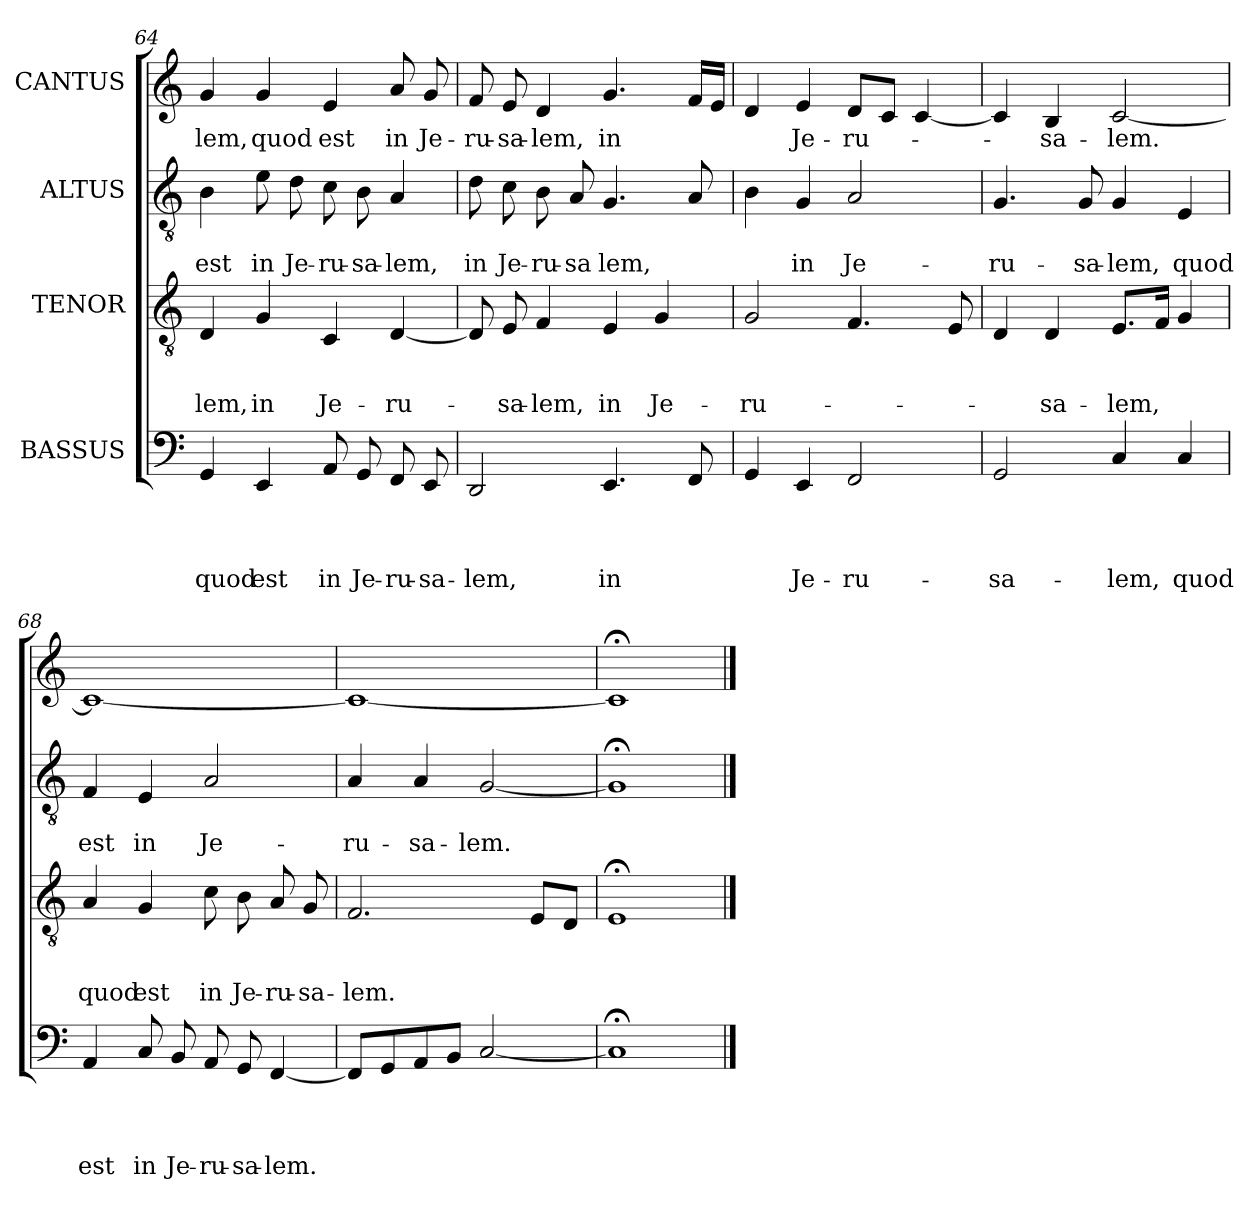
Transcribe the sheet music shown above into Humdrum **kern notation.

**kern	**text	**text	**text	**text	**kern	**text	**text	**text	**kern	**text	**text	**kern	**text
*part4	*part4	*part4	*part4	*part4	*part3	*part3	*part3	*part3	*part2	*part2	*part2	*part1	*part1
*staff4	*staff4	*staff4	*staff4	*staff4	*staff3	*staff3	*staff3	*staff3	*staff2	*staff2	*staff2	*staff1	*staff1
*I"BASSUS	*	*	*	*	*I"TENOR	*	*	*	*I"ALTUS	*	*	*I"CANTUS	*
*clefF4	*	*	*	*	*clefGv2	*	*	*	*clefGv2	*	*	*clefG2	*
*k[]	*	*	*	*	*k[]	*	*	*	*k[]	*	*	*k[]	*
*C:	*	*	*	*	*C:	*	*	*	*C:	*	*	*C:	*
=64	=64	=64	=64	=64	=64	=64	=64	=64	=64	=64	=64	=64	=64
!	!	!	!	!LO:LY:b	!	!	!	!LO:LY:b	!	!	!LO:LY:b	!	!LO:LY:b
4GG/	.	.	.	quod	4D/	.	.	-lem,	4B\	.	est	4g/	-lem,
!	!	!	!	!LO:LY:b	!	!	!	!LO:LY:b	!	!	!LO:LY:b	!	!LO:LY:b
4EE/	.	.	.	est	4G/	.	.	in	8e\	.	in	4g/	quod
!	!	!	!	!	!	!	!	!	!	!	!LO:LY:b	!	!
.	.	.	.	.	.	.	.	.	8d\	.	Je-	.	.
!	!	!	!	!LO:LY:b	!	!	!	!LO:LY:b	!	!	!LO:LY:b	!	!LO:LY:b
8AA/	.	.	.	in	4C/	.	.	Je-	8c\	.	-ru-	4e/	est
!	!	!	!	!LO:LY:b	!	!	!	!	!	!	!LO:LY:b	!	!
8GG/	.	.	.	Je-	.	.	.	.	8B\	.	-sa-	.	.
!	!	!	!	!LO:LY:b	!	!	!	!LO:LY:b	!	!	!LO:LY:b	!	!LO:LY:b
8FF/	.	.	.	-ru-	[<4D/	.	.	-ru-	4A/	.	-lem,	8a/	in
!	!	!	!	!LO:LY:b	!	!	!	!	!	!	!	!	!LO:LY:b
8EE/	.	.	.	-sa-	.	.	.	.	.	.	.	8g/	Je-
=65	=65	=65	=65	=65	=65	=65	=65	=65	=65	=65	=65	=65	=65
!	!	!	!	!LO:LY:b	!	!	!	!	!	!	!LO:LY:b	!	!LO:LY:b
2DD/	.	.	.	-lem,	8D/]	.	.	.	8d\	.	in	8f/	-ru-
!	!	!	!	!	!	!	!	!LO:LY:b	!	!	!LO:LY:b	!	!LO:LY:b
.	.	.	.	.	8E/	.	.	-sa-	8c\	.	Je-	8e/	-sa-
!	!	!	!	!	!	!	!	!LO:LY:b	!	!	!LO:LY:b	!	!LO:LY:b
.	.	.	.	.	4F/	.	.	-lem,	8B\	.	-ru-	4d/	-lem,
!	!	!	!	!	!	!	!	!	!	!	!LO:LY:b	!	!
.	.	.	.	.	.	.	.	.	8A/	.	-sa	.	.
!	!	!	!	!LO:LY:b	!	!	!	!LO:LY:b	!	!	!LO:LY:b	!	!LO:LY:b
4.EE/	.	.	.	in	4E/	.	.	in	4.G/	.	lem,	4.g/	in
!	!	!	!	!	!	!	!	!LO:LY:b	!	!	!	!	!
.	.	.	.	.	4G/	.	.	Je-	.	.	.	.	.
8FF/	.	.	.	.	.	.	.	.	8A/	.	.	16f/LL	.
.	.	.	.	.	.	.	.	.	.	.	.	16e/JJ	.
=66	=66	=66	=66	=66	=66	=66	=66	=66	=66	=66	=66	=66	=66
!	!	!	!	!	!	!	!	!LO:LY:b	!	!	!	!	!
4GG/	.	.	.	.	2G/	.	.	-ru-	4B\	.	.	4d/	.
!	!	!	!	!LO:LY:b	!	!	!	!	!	!	!LO:LY:b	!	!LO:LY:b
4EE/	.	.	.	Je-	.	.	.	.	4G/	.	in	4e/	Je-
!	!	!	!	!LO:LY:b	!	!	!	!	!	!	!LO:LY:b	!	!LO:LY:b
2FF/	.	.	.	-ru-	4.F/	.	.	.	2A/	.	Je-	8d/L	-ru-
.	.	.	.	.	.	.	.	.	.	.	.	8c/J	.
.	.	.	.	.	.	.	.	.	.	.	.	[>4c/	.
.	.	.	.	.	8E/	.	.	.	.	.	.	.	.
!!LO:PB:g=z
=67	=67	=67	=67	=67	=67	=67	=67	=67	=67	=67	=67	=67	=67
!	!	!	!	!LO:LY:b	!	!	!	!	!	!	!LO:LY:b	!	!
2GG/	.	.	.	-sa-	4D/	.	.	.	4.G/	.	-ru-	4c/]	.
!	!	!	!	!	!	!	!	!LO:LY:b	!	!	!	!	!LO:LY:b
.	.	.	.	.	4D/	.	.	-sa-	.	.	.	4B/	-sa-
!	!	!	!	!	!	!	!	!	!	!	!LO:LY:b	!	!
.	.	.	.	.	.	.	.	.	8G/	.	-sa-	.	.
!	!	!	!	!LO:LY:b	!	!	!	!LO:LY:b	!	!	!LO:LY:b	!	!LO:LY:b
4C/	.	.	.	-lem,	8.E/L	.	.	-lem,	4G/	.	-lem,	[<2c/	-lem.
.	.	.	.	.	16F/Jk	.	.	.	.	.	.	.	.
!	!	!	!	!LO:LY:b	!	!	!	!	!	!	!LO:LY:b	!	!
4C/	.	.	.	quod	4G/	.	.	.	4E/	.	quod	.	.
=68	=68	=68	=68	=68	=68	=68	=68	=68	=68	=68	=68	=68	=68
!	!	!	!	!LO:LY:b	!	!	!	!LO:LY:b	!	!	!LO:LY:b	!	!
4AA/	.	.	.	est	4A/	.	.	quod	4F/	.	est	1c_	.
!	!	!	!	!LO:LY:b	!	!	!	!LO:LY:b	!	!	!LO:LY:b	!	!
8C/	.	.	.	in	4G/	.	.	est	4E/	.	in	.	.
!	!	!	!	!LO:LY:b	!	!	!	!	!	!	!	!	!
8BB/	.	.	.	Je-	.	.	.	.	.	.	.	.	.
!	!	!	!	!LO:LY:b	!	!	!	!LO:LY:b	!	!	!LO:LY:b	!	!
8AA/	.	.	.	-ru-	8c\	.	.	in	2A/	.	Je-	.	.
!	!	!	!	!LO:LY:b	!	!	!	!LO:LY:b	!	!	!	!	!
8GG/	.	.	.	-sa-	8B\	.	.	Je-	.	.	.	.	.
!	!	!	!	!LO:LY:b	!	!	!	!LO:LY:b	!	!	!	!	!
[<4FF/	.	.	.	-lem.	8A/	.	.	-ru-	.	.	.	.	.
!	!	!	!	!	!	!	!	!LO:LY:b	!	!	!	!	!
.	.	.	.	.	8G/	.	.	-sa-	.	.	.	.	.
=69	=69	=69	=69	=69	=69	=69	=69	=69	=69	=69	=69	=69	=69
!	!	!	!	!	!	!	!	!LO:LY:b	!	!	!LO:LY:b	!	!
8FF/L]	.	.	.	.	2.F/	.	.	-lem.	4A/	.	-ru-	1c_	.
8GG/	.	.	.	.	.	.	.	.	.	.	.	.	.
!	!	!	!	!	!	!	!	!	!	!	!LO:LY:b	!	!
8AA/	.	.	.	.	.	.	.	.	4A/	.	-sa-	.	.
8BB/J	.	.	.	.	.	.	.	.	.	.	.	.	.
!	!	!	!	!	!	!	!	!	!	!	!LO:LY:b	!	!
[<2C/	.	.	.	.	.	.	.	.	[<2G/	.	-lem.	.	.
.	.	.	.	.	8E/L	.	.	.	.	.	.	.	.
.	.	.	.	.	8D/J	.	.	.	.	.	.	.	.
=70	=70	=70	=70	=70	=70	=70	=70	=70	=70	=70	=70	=70	=70
1C;]	.	.	.	.	1E;	.	.	.	1G;]	.	.	1c;]	.
==	==	==	==	==	==	==	==	==	==	==	==	==	==
*-	*-	*-	*-	*-	*-	*-	*-	*-	*-	*-	*-	*-	*-
